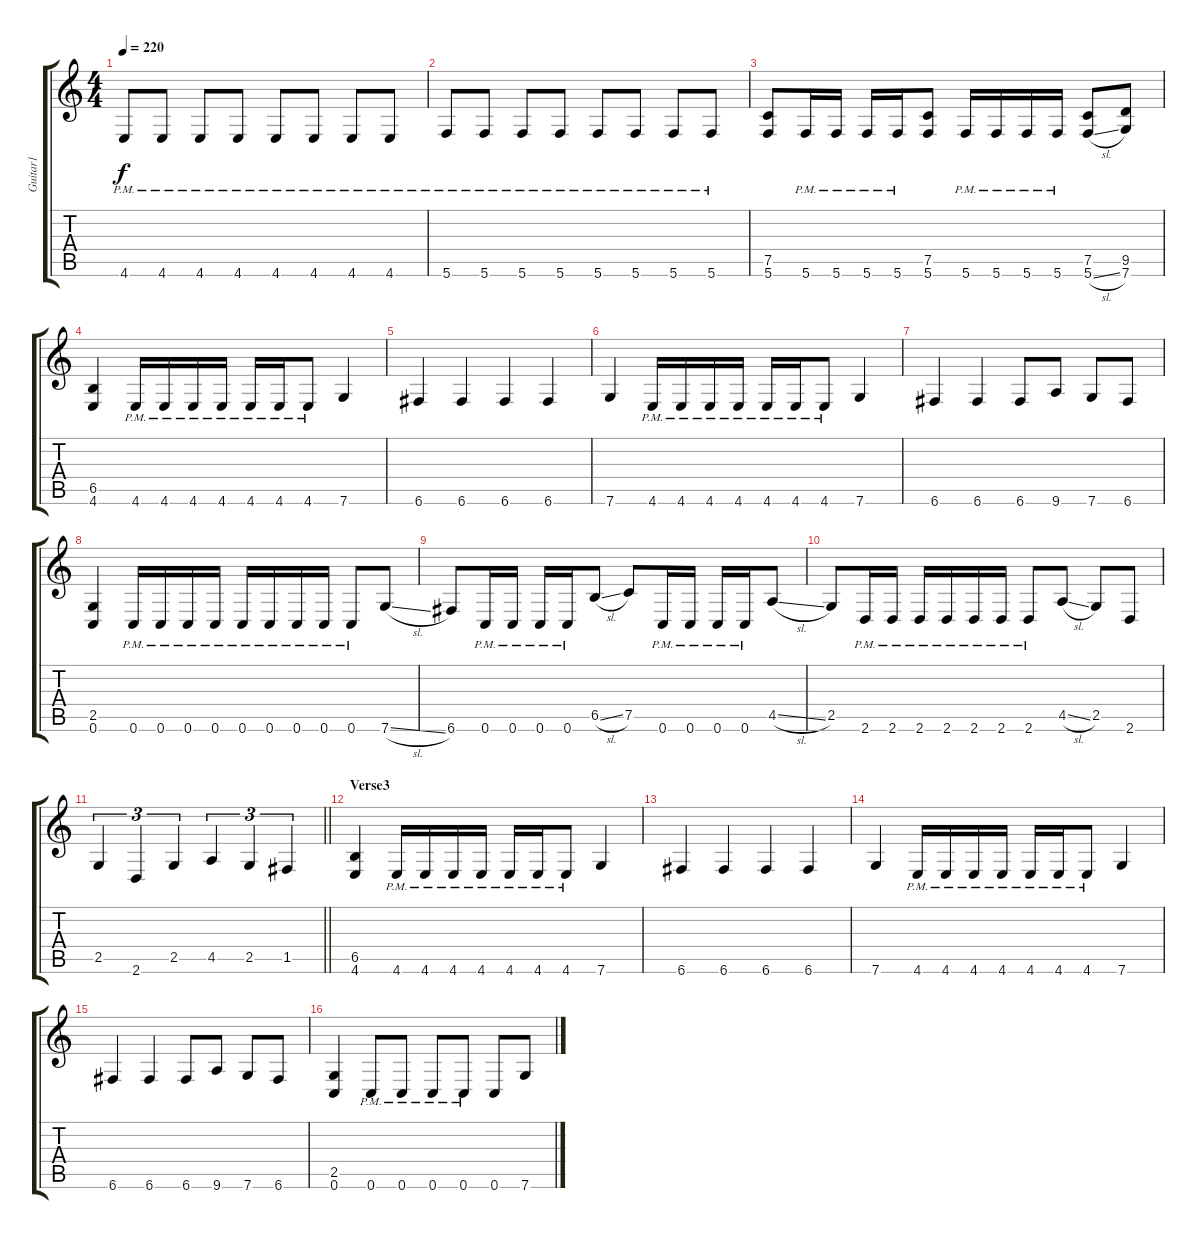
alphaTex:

\track ("Guitar1" "Guitar1") {instrument distortionguitar}
\staff {score tabs}
\tuning (C4 G3 Eb3 Bb2 F2 C2) {hide}
\ts (4 4)
\tempo 220
\clef g2
\ks c
4.6{pm}.8{dy f} 4.6{pm}.8 4.6{pm}.8 4.6{pm}.8 4.6{pm}.8 4.6{pm}.8 4.6{pm}.8 4.6{pm}.8 |
5.6{pm}.8 5.6{pm}.8 5.6{pm}.8 5.6{pm}.8 5.6{pm}.8 5.6{pm}.8 5.6{pm}.8 5.6{pm}.8 |
(7.5 5.6).8 5.6{pm}.16 5.6{pm}.16 5.6{pm}.16 5.6{pm}.16 (7.5 5.6).8 5.6{pm}.16 5.6{pm}.16 5.6{pm}.16 5.6{pm}.16 (7.5 5.6{sl}).8 (9.5 7.6).8 |
(6.5 4.6).4 4.6{pm}.16 4.6{pm}.16 4.6{pm}.16 4.6{pm}.16 4.6{pm}.16 4.6{pm}.16 4.6{pm}.8 7.6.4 |
6.6.4 6.6.4 6.6.4 6.6.4 |
7.6.4 4.6{pm}.16 4.6{pm}.16 4.6{pm}.16 4.6{pm}.16 4.6{pm}.16 4.6{pm}.16 4.6{pm}.8 7.6.4 |
6.6.4 6.6.4 6.6.8 9.6.8 7.6.8 6.6.8 |
(2.5 0.6).4 0.6{pm}.16 0.6{pm}.16 0.6{pm}.16 0.6{pm}.16 0.6{pm}.16 0.6{pm}.16 0.6{pm}.16 0.6{pm}.16 0.6{pm}.8 7.6{sl}.8 |
6.6.8 0.6{pm}.16 0.6{pm}.16 0.6{pm}.16 0.6{pm}.16 6.5{sl}.8 7.5.8 0.6{pm}.16 0.6{pm}.16 0.6{pm}.16 0.6{pm}.16 4.5{sl}.8 |
2.5.8 2.6{pm}.16 2.6{pm}.16 2.6{pm}.16 2.6{pm}.16 2.6{pm}.16 2.6{pm}.16 2.6{pm}.8 4.5{sl}.8 2.5.8 2.6.8 |
\barLineRight lightlight
2.5.4{tu (3 2)} 2.6.4{tu (3 2)} 2.5.4{tu (3 2)} 4.5.4{tu (3 2)} 2.5.4{tu (3 2)} 1.5.4{tu (3 2)} |
\section ("" "Verse3")
(6.5 4.6).4 4.6{pm}.16 4.6{pm}.16 4.6{pm}.16 4.6{pm}.16 4.6{pm}.16 4.6{pm}.16 4.6{pm}.8 7.6.4 |
6.6.4 6.6.4 6.6.4 6.6.4 |
7.6.4 4.6{pm}.16 4.6{pm}.16 4.6{pm}.16 4.6{pm}.16 4.6{pm}.16 4.6{pm}.16 4.6{pm}.8 7.6.4 |
6.6.4 6.6.4 6.6.8 9.6.8 7.6.8 6.6.8 |
(2.5 0.6).4 0.6{pm}.8 0.6{pm}.8 0.6{pm}.8 0.6{pm}.8 0.6.8 7.6{sl}.8
